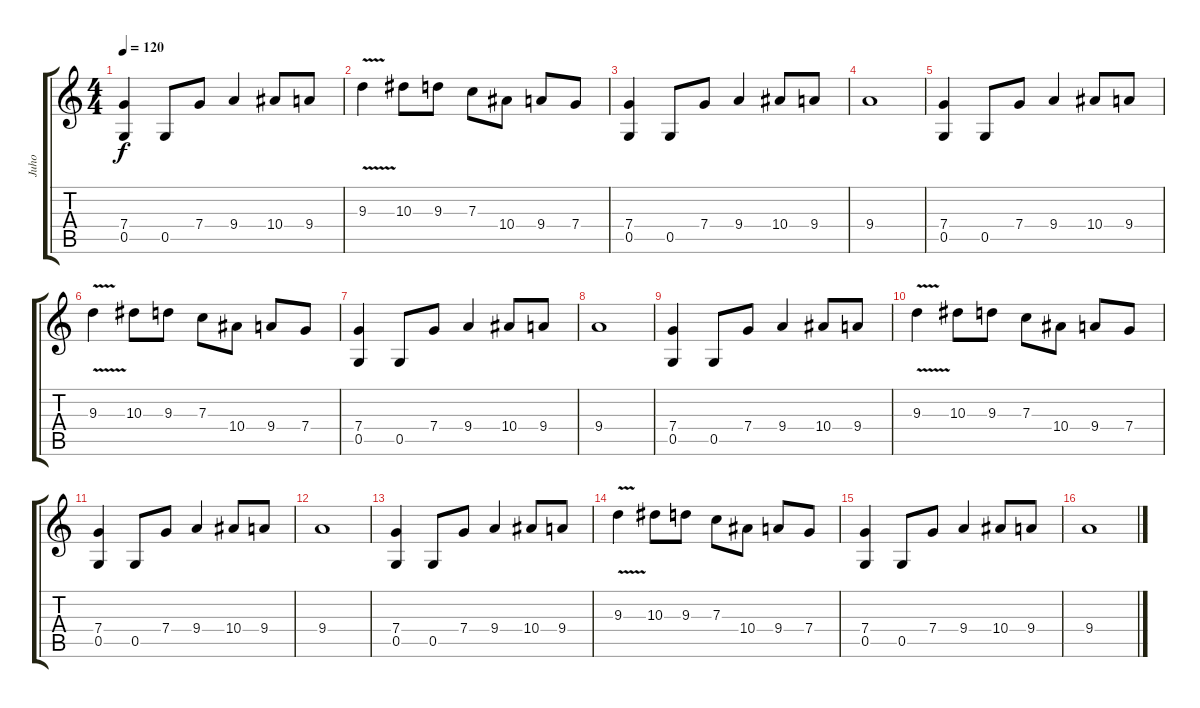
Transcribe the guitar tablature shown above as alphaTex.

\track ("Juho" "Juho") {instrument electricguitarclean}
\staff {score tabs}
\tuning (D4 A3 F3 C3 G2 D2) {hide}
\ts (4 4)
\tempo 120
\clef g2
\ks c
(7.4 0.5).4{dy f} 0.5.8 7.4.8 9.4.4 10.4.8 9.4.8 |
9.3{v}.4 10.3.8 9.3.8 7.3.8 10.4.8 9.4.8 7.4.8 |
(7.4 0.5).4{instrument distortionguitar} 0.5.8 7.4.8 9.4.4 10.4.8 9.4.8 |
9.4.1 |
(7.4 0.5).4 0.5.8 7.4.8 9.4.4 10.4.8 9.4.8 |
9.3{v}.4 10.3.8 9.3.8 7.3.8 10.4.8 9.4.8 7.4.8 |
(7.4 0.5).4{instrument distortionguitar} 0.5.8 7.4.8 9.4.4 10.4.8 9.4.8 |
9.4.1 |
(7.4 0.5).4 0.5.8 7.4.8 9.4.4 10.4.8 9.4.8 |
9.3{v}.4 10.3.8 9.3.8 7.3.8 10.4.8 9.4.8 7.4.8 |
(7.4 0.5).4{instrument distortionguitar} 0.5.8 7.4.8 9.4.4 10.4.8 9.4.8 |
9.4.1 |
(7.4 0.5).4 0.5.8 7.4.8 9.4.4 10.4.8 9.4.8 |
9.3{v}.4 10.3.8 9.3.8 7.3.8 10.4.8 9.4.8 7.4.8 |
(7.4 0.5).4{instrument distortionguitar} 0.5.8 7.4.8 9.4.4 10.4.8 9.4.8 |
9.4.1
